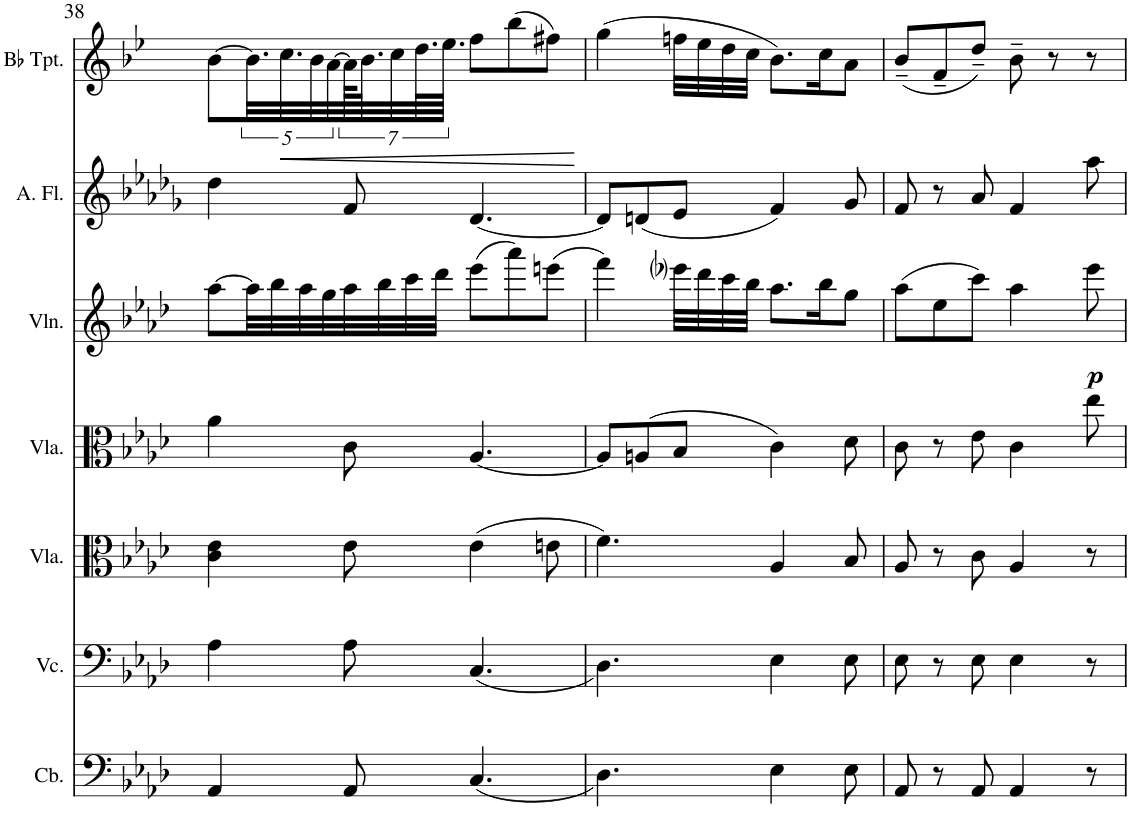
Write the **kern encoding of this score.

**kern	**kern	**kern	**kern	**kern	**dynam	**kern	**kern	**dynam
*part7	*part6	*part5	*part4	*part3	*part3	*part2	*part1	*part1
*staff7	*staff6	*staff5	*staff4	*staff3	*staff3	*staff2	*staff1	*staff1
*I"Contrabass	*I"Violoncello	*I"Viola	*I"Viola	*I"Violin	*	*I"Alto Flute	*I"Bb Trumpet	*
*I'Cb.	*I'Vc.	*I'Vla.	*I'Vla.	*I'Vln.	*	*I'A. Fl.	*I'Bb Tpt.	*
!!LO:PB:g=z
*clefF4	*clefF4	*clefC3	*clefC3	*clefG2	*	*clefG2	*clefG2	*
*Trd7c12	*	*	*	*	*	*Trd3c5	*Trd1c2	*
*k[b-e-a-d-]	*k[b-e-a-d-]	*k[b-e-a-d-]	*k[b-e-a-d-]	*k[b-e-a-d-]	*	*k[b-e-a-d-g-]	*k[b-e-]	*
*M6/8	*M6/8	*M6/8	*M6/8	*M6/8	*	*M6/8	*M6/8	*
=38	=38	=38	=38	=38	=38	=38	=38	=38
4AA-/	4A-\	4c\ 4e-\	4a-\	[8aa-\L	.	4dd-\	[8b-\L	.
.	.	.	.	32aa-\LL]	.	.	40.b-\LL]	.
.	.	.	.	32bb-\	.	.	.	.
!	!	!	!	!	!	!	!	!LO:HP:b
.	.	.	.	.	.	.	40.cc\	<
.	.	.	.	32aa-\	.	.	.	.
.	.	.	.	.	.	.	40b-\	.
.	.	.	.	32gg\	.	.	.	.
.	.	.	.	.	.	.	[40a\	.
8AA-/	8A-\	8e-\	8c\	32aa-\	.	8f/	112a\KL]	.
.	.	.	.	.	.	.	56.b-\J	.
.	.	.	.	32bb-\	.	.	.	.
.	.	.	.	.	.	.	28cc\	.
.	.	.	.	32ccc\	.	.	.	.
.	.	.	.	.	.	.	56.dd\L	.
.	.	.	.	32ddd-\JJJ	.	.	.	.
.	.	.	.	.	.	.	56.ee-\JJJJ	.
(<4.C/	(<4.C/	(>4e-\	[4.A-/	(>8eee-\L	.	[4.d-/	8ff\L	.
.	.	.	.	8aaa-\)	.	.	(>8bb-\	.
.	.	8en\	.	(>8eeen\J	.	.	8ff#X\J)	.
.	.	.	.	.	.	.	.	[
=39	=39	=39	=39	=39	=39	=39	=39	=39
4.D-\)	4.D-\)	4.f\)	8A-/L]	4fff\)	.	8d-/L]	(>4gg\	.
.	.	.	(>8An/	.	.	(<8dn/	.	.
.	.	.	8B-/J	32eee-i\LLL	.	8e-/J	32ffn\LLL	.
.	.	.	.	32ddd-\	.	.	32ee-\	.
.	.	.	.	32ccc\	.	.	32dd\	.
.	.	.	.	32bb-\JJJ	.	.	32cc\JJJ	.
4E-\	4E-\	4A-/	4c\)	8.aa-\L	.	4f/)	8.b-\L)	.
.	.	.	.	16bb-\K	.	.	16cc\K	.
8E-\	8E-\	8B-/	8d-\	8gg\J	.	8g-/	8a\J	.
=40	=40	=40	=40	=40	=40	=40	=40	=40
8AA-/	8E-\	8A-/	8c\	(>8aa-\L	.	8f/	(<8b-~/L	.
8r	8r	8r	8r	8ee-\	.	8r	8f~/	.
8AA-/	8E-\	8c\	8e-\	8ccc\J)	.	8a-/	8dd~/J)	.
4AA-/	4E-\	4A-/	4c\	4aa-\	.	4f/	8b-~\	.
.	.	.	.	.	.	.	8r	.
!	!	!	!	!	!LO:DY:b	!	!	!
8r	8r	8r	8ee-\	8eee-\	p	8aa-\	8r	.
=	=	=	=	=	=	=	=	=
*-	*-	*-	*-	*-	*-	*-	*-	*-
